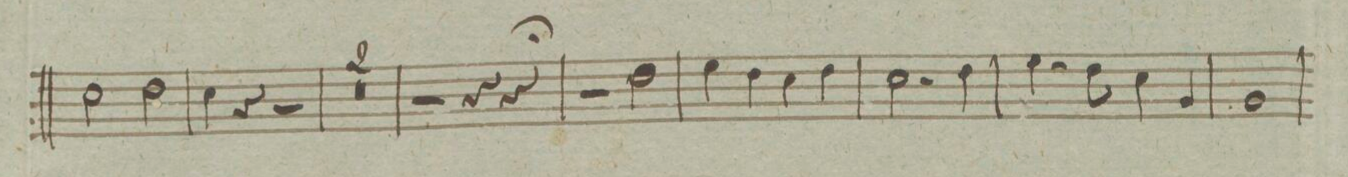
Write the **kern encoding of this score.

**kern	**dynam
*I"Clarino Primo in C.	*
*clefG2	*
*k[]	*
*met(c|)	*
*M2/2	*
2cc\	.
2dd\	.
=208	=208
4cc\	.
4r	.
2r	.
=209	=209
0r	.
=210	=210
=211	=211
2r	.
4r;	.
4r	.
=212	=212
2r	.
2dd\	.
=213	=213
4ee\	.
4dd\	.
4cc\	.
4dd\	.
=214	=214
2.cc\	.
4dd\	.
=215	=215
4.ee\	.
8dd\	.
4cc\	.
4g/	.
=216	=216
1g/	.
=217	=217
*-	*-
